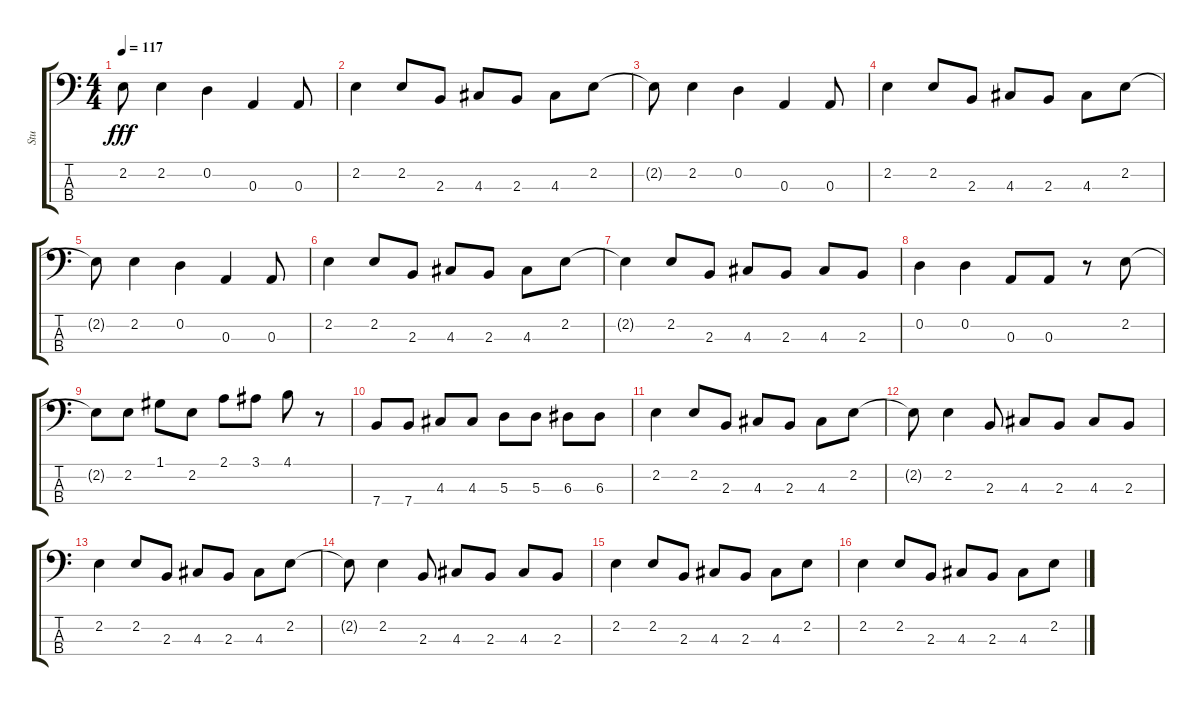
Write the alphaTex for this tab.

\track ("Stu" "Stu") {instrument electricbassfinger}
\staff {score tabs}
\tuning (G2 D2 A1 E1) {hide}
\ts (4 4)
\tempo 117
\clef f4
\ks c
2.2{t}.8{dy fff} 2.2.4 0.2.4 0.3.4 0.3.8 |
2.2.4 2.2.8 2.3.8 4.3.8 2.3.8 4.3.8 2.2.8 |
2.2{t}.8 2.2.4 0.2.4 0.3.4 0.3.8 |
2.2.4 2.2.8 2.3.8 4.3.8 2.3.8 4.3.8 2.2.8 |
2.2{t}.8 2.2.4 0.2.4 0.3.4 0.3.8 |
2.2.4 2.2.8 2.3.8 4.3.8 2.3.8 4.3.8 2.2.8 |
2.2{t}.4 2.2.8 2.3.8 4.3.8 2.3.8 4.3.8 2.3.8 |
0.2.4 0.2.4 0.3.8 0.3.8 r.8 2.2.8 |
2.2{t}.8 2.2.8 1.1.8 2.2.8 2.1.8 3.1.8 4.1.8 r.8 |
7.4.8 7.4.8 4.3.8 4.3.8 5.3.8 5.3.8 6.3.8 6.3.8 |
2.2.4 2.2.8 2.3.8 4.3.8 2.3.8 4.3.8 2.2.8 |
2.2{t}.8 2.2.4 2.3.8 4.3.8 2.3.8 4.3.8 2.3.8 |
2.2.4 2.2.8 2.3.8 4.3.8 2.3.8 4.3.8 2.2.8 |
2.2{t}.8 2.2.4 2.3.8 4.3.8 2.3.8 4.3.8 2.3.8 |
2.2.4 2.2.8 2.3.8 4.3.8 2.3.8 4.3.8 2.2.8 |
2.2.4 2.2.8 2.3.8 4.3.8 2.3.8 4.3.8 2.2.8
